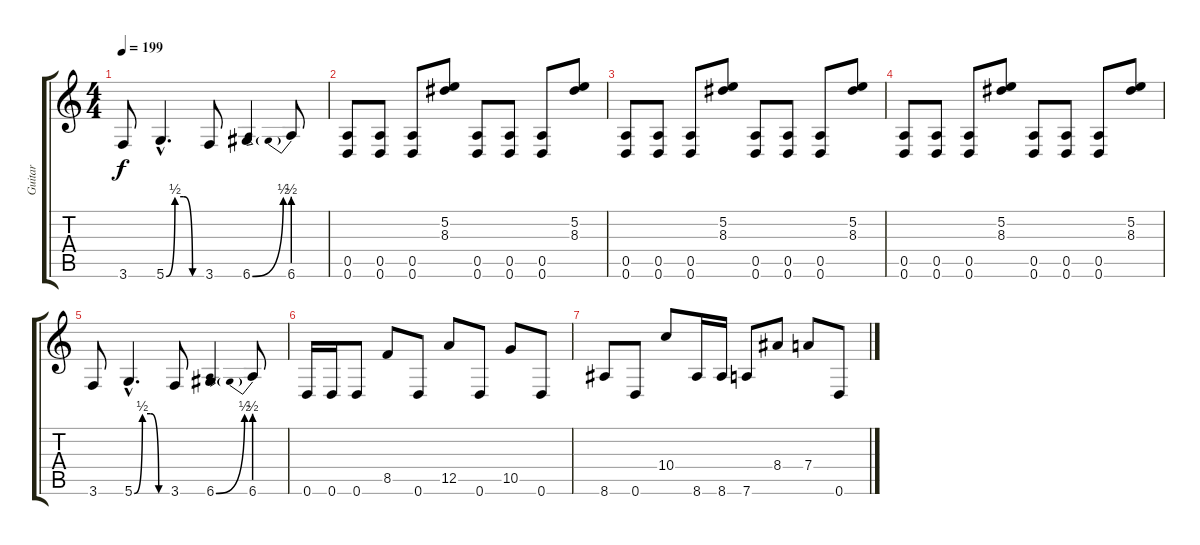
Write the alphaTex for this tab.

\track ("Guitar" "Guitar") {instrument distortionguitar}
\staff {score tabs}
\tuning (E4 B3 G3 D3 A2 D2) {hide}
\ts (4 4)
\tempo 199
\clef g2
\ks c
3.6.8{dy f} 5.6{be (custom 0 0 15 2 30 2 45 0 60 0) hac}.4{d} 3.6.8 6.6{be (bend 0 0 60 2)}.4 6.6{be (prebend 0 2 60 2)}.8 |
(0.5 0.6).8 (0.5 0.6).8 (0.5 0.6).8 (5.2 8.3).8 (0.5 0.6).8 (0.5 0.6).8 (0.5 0.6).8 (5.2 8.3).8 |
(0.5 0.6).8 (0.5 0.6).8 (0.5 0.6).8 (5.2 8.3).8 (0.5 0.6).8 (0.5 0.6).8 (0.5 0.6).8 (5.2 8.3).8 |
(0.5 0.6).8 (0.5 0.6).8 (0.5 0.6).8 (5.2 8.3).8 (0.5 0.6).8 (0.5 0.6).8 (0.5 0.6).8 (5.2 8.3).8 |
3.6.8 5.6{be (custom 0 0 15 2 30 2 45 0 60 0) hac}.4{d} 3.6.8 6.6{be (bend 0 0 60 2)}.4 6.6{be (prebend 0 2 60 2)}.8 |
0.6.16 0.6.16 0.6.8 8.5.8 0.6.8 12.5.8 0.6.8 10.5.8 0.6.8 |
8.6.8 0.6.8 10.4.8 8.6.16 8.6.16 7.6.8 8.4.8 7.4.8 0.6.8
